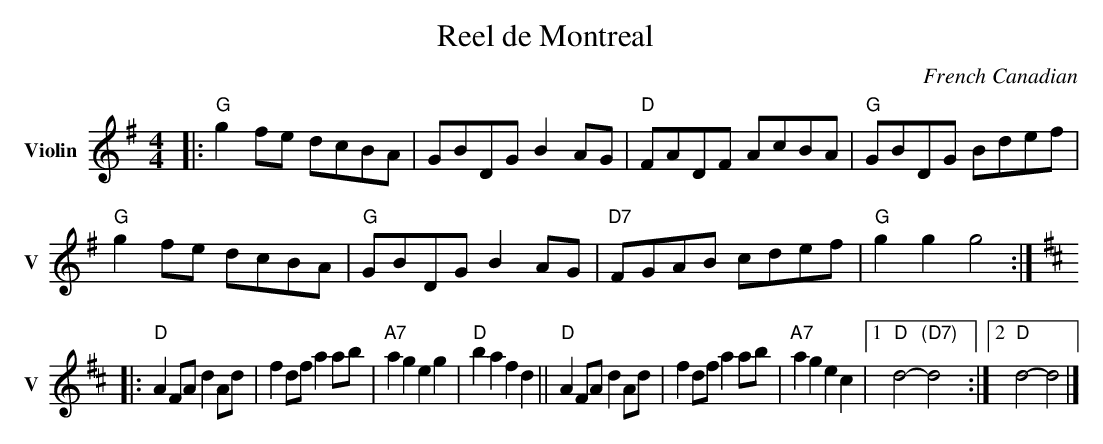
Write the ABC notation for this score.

X:1
T:Reel de Montreal
M:4/4
L:1/4
O:French Canadian
%%score 1 | 2
K:G
V:1 name=Violin sname=V
|:"G"gf/2e/2 d/2c/2B/2A/2|G/2B/2D/2G/2 BA/2G/2|"D"F/2A/2D/2F/2 A/2c/2B/2A/2|"G"G/2B/2D/2G/2 B/d/e/2f/2|
"G"gf/2e/2 d/2c/2B/2A/2|"G"G/2B/2D/2G/2 BA/2G/2|"D7"F/2G/2A/2B/2 c/2d/2e/2f/2|"G"gg g2:|[K:D]
|:"D"AF/2A/2 dA/2d/2|fd/2f/2 aa/2b/2|"A7"ag eg|"D"ba fd||"D"AF/2A/2 dA/2d/2|fd/2f/2 aa/2b/2|"A7"ag ec|[1"D"d2- "(D7)"d2:|[2"D"d2-d2|]
V:C clef=bass middle=D name=Cello sname=C
|:B2DG|B2DG|FGAc|c2BA|B2DG|B2DG|FGAc|BGBA:|[K:D]
|:A2FA|d2Ad|c2BA|G2FD|A2FA|d2Ad|c/B/A/G/EC|[1G2FD:|[2D2-D2|]
